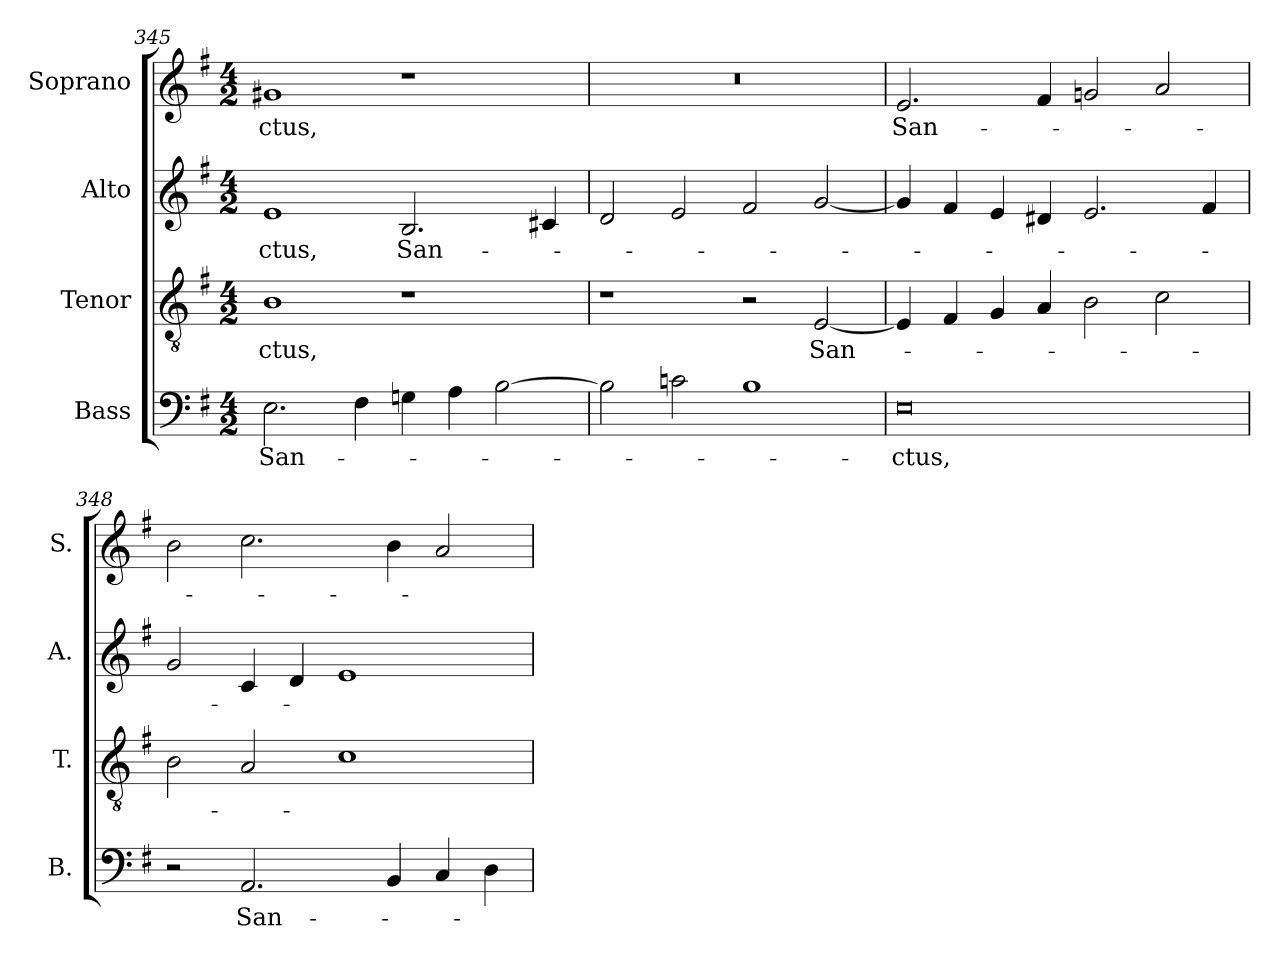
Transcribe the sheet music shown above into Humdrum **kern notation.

**kern	**text	**kern	**text	**kern	**text	**kern	**text
*part4	*part4	*part3	*part3	*part2	*part2	*part1	*part1
*staff4	*staff4	*staff3	*staff3	*staff2	*staff2	*staff1	*staff1
*I"Bass	*	*I"Tenor	*	*I"Alto	*	*I"Soprano	*
*I'B.	*	*I'T.	*	*I'A.	*	*I'S.	*
*clefF4	*	*clefGv2	*	*clefG2	*	*clefG2	*
*	*	*ITrd7c12	*	*	*	*	*
*k[f#]	*	*k[f#]	*	*k[f#]	*	*k[f#]	*
*G:	*	*G:	*	*G:	*	*G:	*
*M4/2	*	*M4/2	*	*M4/2	*	*M4/2	*
=345	=345	=345	=345	=345	=345	=345	=345
!	!LO:LY:b:color=#000000	!	!	!	!	!	!
!	!	!	!LO:LY:b:color=#000000	!	!	!	!
!	!	!	!	!	!LO:LY:b:color=#000000	!	!
!	!	!	!	!	!	!	!LO:LY:b:color=#000000
2.Ei\	San-	1BBi	-ctus,	1ei	-ctus,	1g#Xi	-ctus,
4F#i\	.	.	.	.	.	.	.
!	!	!	!	!	!LO:LY:b:color=#000000	!	!
4Gni\	.	1r	.	2.Bi/	San-	1r	.
4Ai\	.	.	.	.	.	.	.
[2Bi\	.	.	.	.	.	.	.
.	.	.	.	4c#Xi/	.	.	.
!!LO:LB:g=z
=346	=346	=346	=346	=346	=346	=346	=346
!	!	!	!	!	!	!LO:N:vis=1	!
2Bi\]	.	1r	.	2di/	.	0r	.
2cni\	.	.	.	2ei/	.	.	.
1Bi	.	2r	.	2f#i/	.	.	.
!	!	!	!LO:LY:b:color=#000000	!	!	!	!
.	.	[2EEi/	San-	[2gi/	.	.	.
=347	=347	=347	=347	=347	=347	=347	=347
!	!LO:LY:b:color=#000000	!	!	!	!	!	!
!	!	!	!	!	!	!	!LO:LY:b:color=#000000
0Ei	-ctus,	4EEi/]	.	4gi/]	.	2.ei/	San-
.	.	4FF#i/	.	4f#i/	.	.	.
.	.	4GGi/	.	4ei/	.	.	.
.	.	4AAi/	.	4d#Xi/	.	4f#i/	.
.	.	2BBi\	.	2.ei/	.	2gni/	.
.	.	2Ci\	.	.	.	2ai/	.
.	.	.	.	4f#i/	.	.	.
=348	=348	=348	=348	=348	=348	=348	=348
2r	.	2BBi\	.	2gi/	.	2bi\	.
!	!LO:LY:b:color=#000000	!	!	!	!	!	!
2.AAi/	San-	2AAi/	.	4ci/	.	2.cci\	.
.	.	.	.	4di/	.	.	.
.	.	1Ci	.	1ei	.	.	.
4BBi/	.	.	.	.	.	4bi\	.
4Ci/	.	.	.	.	.	2ai/	.
4Di\	.	.	.	.	.	.	.
=	=	=	=	=	=	=	=
*-	*-	*-	*-	*-	*-	*-	*-
